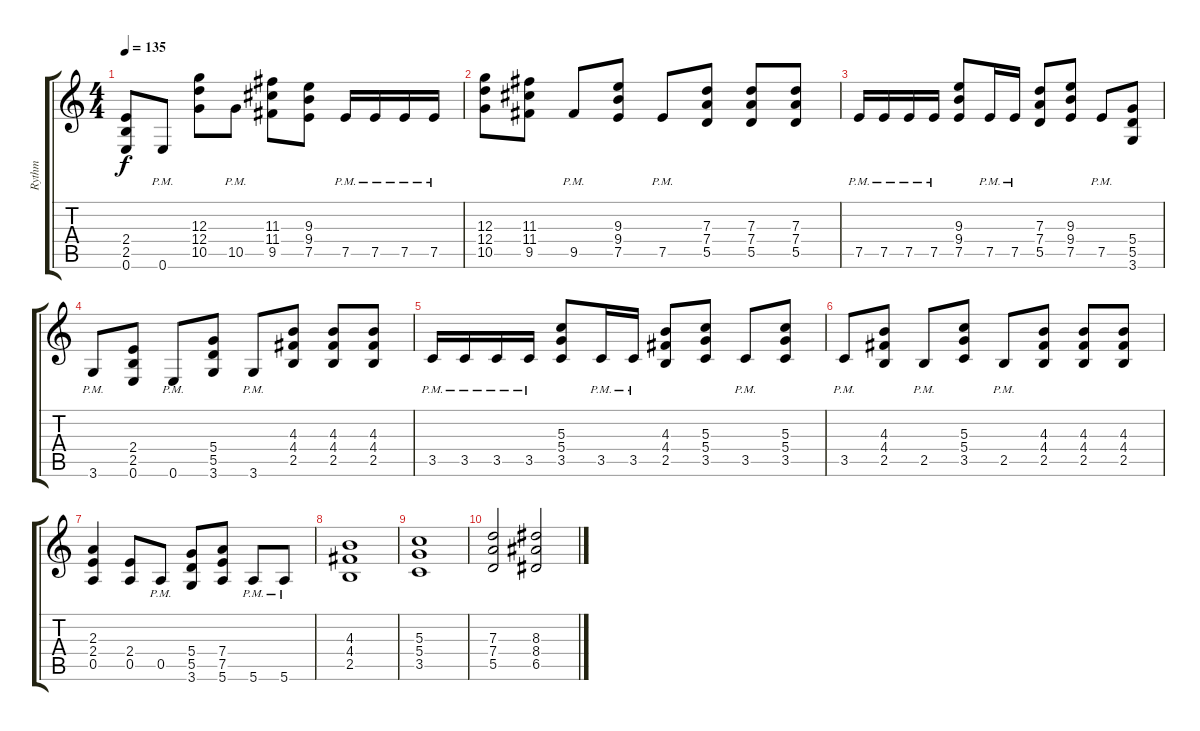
\track ("Rythm" "Rythm") {instrument overdrivenguitar}
\staff {score tabs}
\tuning (E4 B3 G3 D3 A2 E2) {hide}
\ts (4 4)
\tempo 135
\clef g2
\ks c
(2.4 2.5 0.6).8{dy f} 0.6{pm}.8 (12.3 12.4 10.5).8 10.5{pm}.8 (11.3 11.4 9.5).8 (9.3 9.4 7.5).8 7.5{pm}.16 7.5{pm}.16 7.5{pm}.16 7.5{pm}.16 |
(12.3 12.4 10.5).8 (11.3 11.4 9.5).8 9.5{pm}.8 (9.3 9.4 7.5).8 7.5{pm}.8 (7.3 7.4 5.5).8 (7.3 7.4 5.5).8 (7.3 7.4 5.5).8 |
7.5{pm}.16 7.5{pm}.16 7.5{pm}.16 7.5{pm}.16 (9.3 9.4 7.5).8 7.5{pm}.16 7.5{pm}.16 (7.3 7.4 5.5).8 (9.3 9.4 7.5).8 7.5{pm}.8 (5.4 5.5 3.6).8 |
3.6{pm}.8 (2.4 2.5 0.6).8 0.6{pm}.8 (5.4 5.5 3.6).8 3.6{pm}.8 (4.3 4.4 2.5).8 (4.3 4.4 2.5).8 (4.3 4.4 2.5).8 |
3.5{pm}.16 3.5{pm}.16 3.5{pm}.16 3.5{pm}.16 (5.3 5.4 3.5).8 3.5{pm}.16 3.5{pm}.16 (4.3 4.4 2.5).8 (5.3 5.4 3.5).8 3.5{pm}.8 (5.3 5.4 3.5).8 |
3.5{pm}.8 (4.3 4.4 2.5).8 2.5{pm}.8 (5.3 5.4 3.5).8 2.5{pm}.8 (4.3 4.4 2.5).8 (4.3 4.4 2.5).8 (4.3 4.4 2.5).8 |
(2.3 2.4 0.5).4 (2.4 0.5).8 0.5{pm}.8 (5.4 5.5 3.6).8 (7.4 7.5 5.6).8 5.6{pm}.8 5.6{pm}.8 |
(4.3 4.4 2.5).1 |
(5.3 5.4 3.5).1 |
(7.3 7.4 5.5).2 (8.3 8.4 6.5).2
